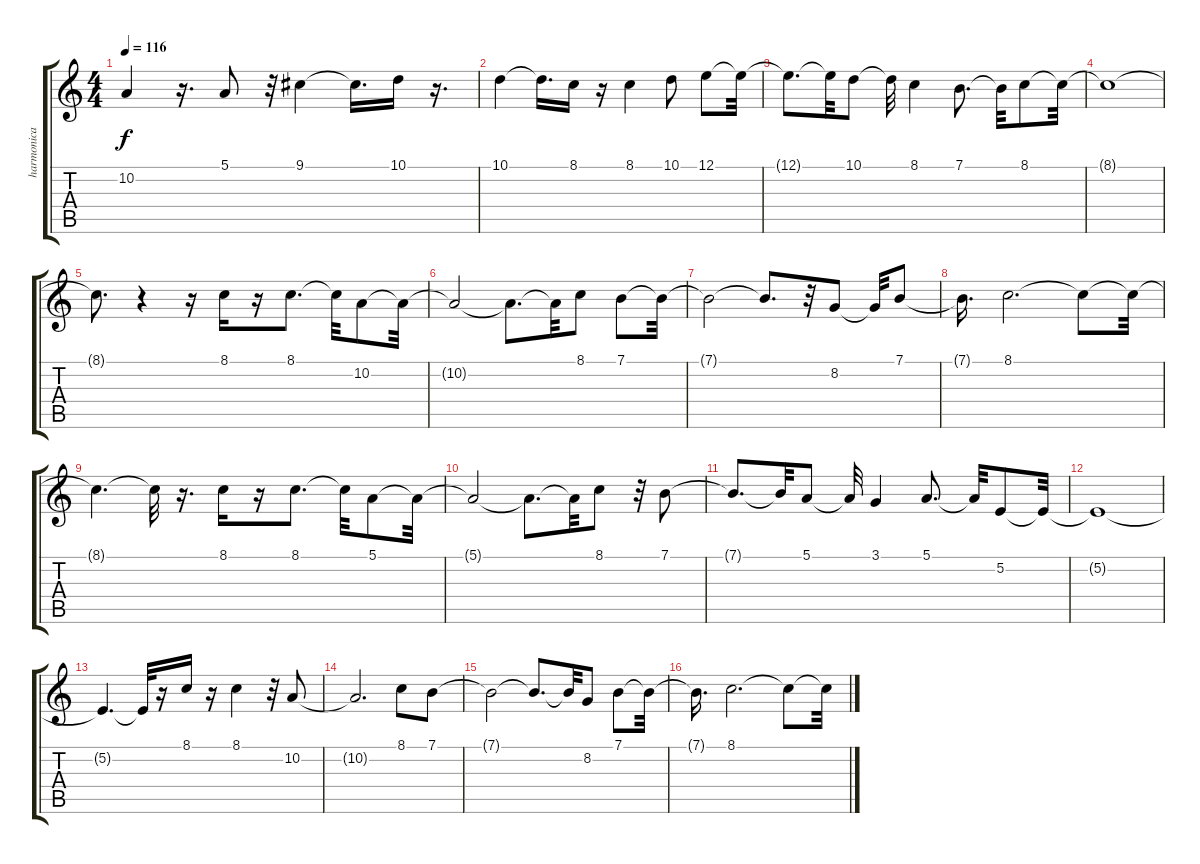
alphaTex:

\track ("harmonica" "harmonica") {instrument harmonica}
\staff {score tabs}
\tuning (E4 B3 G3 D3 A2 E2) {hide}
\ts (4 4)
\tempo 116
\clef g2
\ks c
10.2{t}.4{dy f} r.16{d} 5.1.8 r.32 9.1.4 9.1{t}.16{d} 10.1.16 r.16{d} |
10.1.4 10.1{t}.16{d} 8.1.16 r.16 8.1.4 10.1.8 12.1.8 12.1{t}.32 |
12.1{t}.8{d} 12.1{t}.32 10.1.8 10.1{t}.32 8.1.4 7.1.8{d} 7.1{t}.32 8.1.8 8.1{t}.32 |
8.1{t}.1 |
8.1{t}.8{d} r.4 r.16 8.1.16 r.16 8.1.8{d} 8.1{t}.32 10.2.8 10.2{t}.32 |
10.2{t}.2 10.2{t}.8{d} 10.2{t}.32 8.1.8 7.1.8 7.1{t}.32 |
7.1{t}.2 7.1{t}.8{d} r.32 8.2.8 8.2{t}.32 7.1.8 |
7.1{t}.16{d} 8.1.2{d} 8.1{t}.8 8.1{t}.32 |
8.1{t}.4{d} 8.1{t}.32 r.16{d} 8.1.16 r.16 8.1.8{d} 8.1{t}.32 5.1.8 5.1{t}.32 |
5.1{t}.2 5.1{t}.8{d} 5.1{t}.32 8.1.8 r.32 7.1.8 |
7.1{t}.8{d} 7.1{t}.32 5.1.8 5.1{t}.32 3.1.4 5.1.8{d} 5.1{t}.32 5.2.8 5.2{t}.32 |
5.2{t}.1 |
5.2{t}.4{d} 5.2{t}.32 r.16 8.1.16 r.16 8.1.4 r.32 10.2.8 |
10.2{t}.2{d} 8.1.8 7.1.8 |
7.1{t}.2 7.1{t}.8{d} 7.1{t}.32 8.2.8 7.1.8 7.1{t}.32 |
7.1{t}.16{d} 8.1.2{d} 8.1{t}.8 8.1{t}.32
